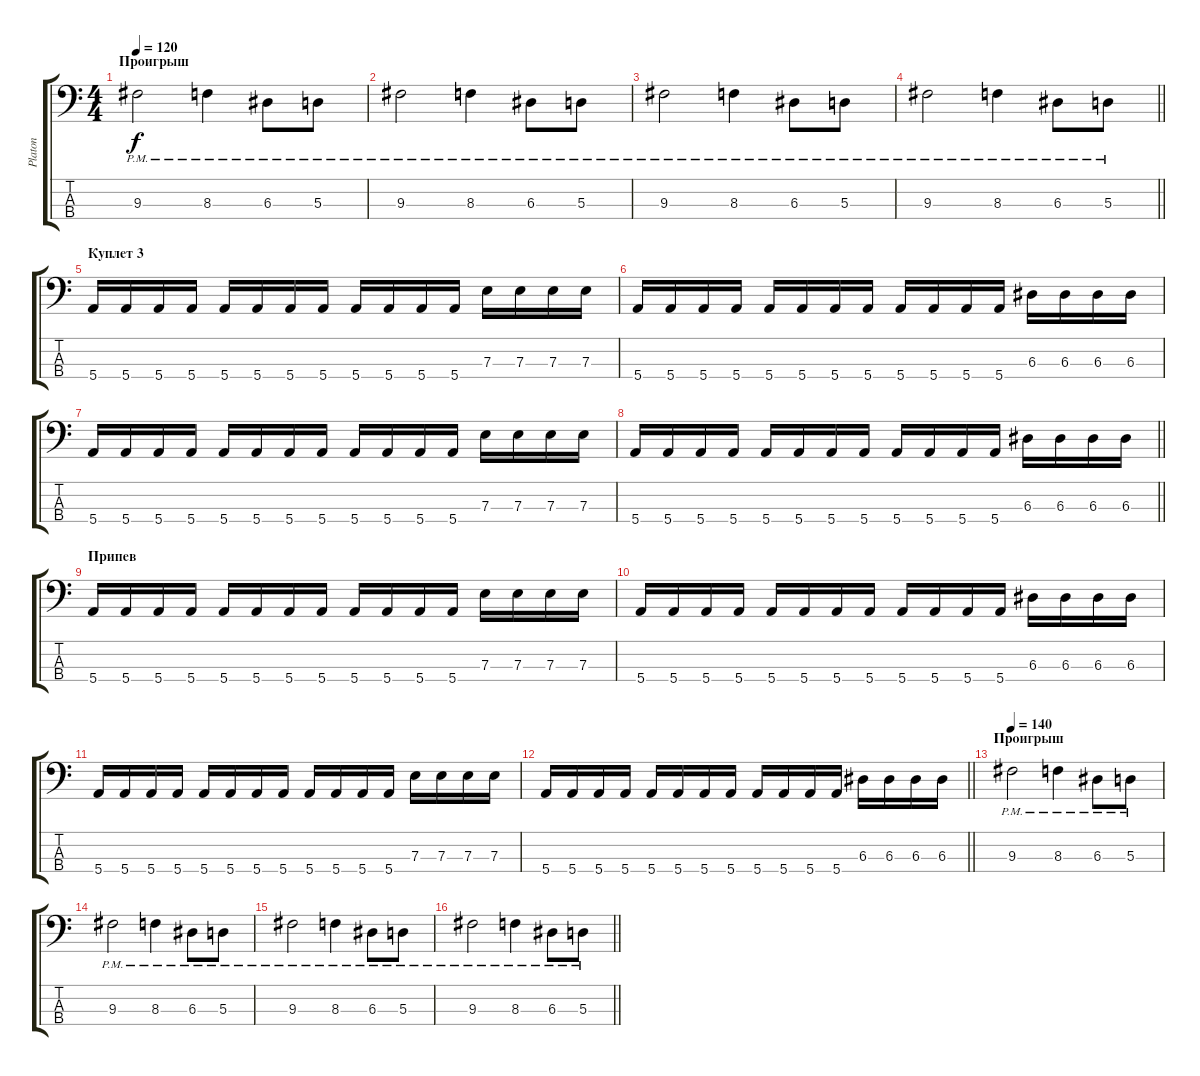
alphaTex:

\track ("Platon" "Platon") {instrument slapbass2}
\staff {score tabs}
\tuning (G2 D2 A1 E1) {hide}
\ts (4 4)
\section ("" "Проигрыш")
\tempo 120
\clef f4
\ks c
9.3{pm}.2{dy f} 8.3{pm}.4 6.3{pm}.8 5.3{pm}.8 |
9.3{pm}.2 8.3{pm}.4 6.3{pm}.8 5.3{pm}.8 |
9.3{pm}.2 8.3{pm}.4 6.3{pm}.8 5.3{pm}.8 |
\barLineRight lightlight
9.3{pm}.2 8.3{pm}.4 6.3{pm}.8 5.3{pm}.8 |
\section ("" "Куплет 3")
5.4.16 5.4.16 5.4.16 5.4.16 5.4.16 5.4.16 5.4.16 5.4.16 5.4.16 5.4.16 5.4.16 5.4.16 7.3.16 7.3.16 7.3.16 7.3.16 |
5.4.16 5.4.16 5.4.16 5.4.16 5.4.16 5.4.16 5.4.16 5.4.16 5.4.16 5.4.16 5.4.16 5.4.16 6.3.16 6.3.16 6.3.16 6.3.16 |
5.4.16 5.4.16 5.4.16 5.4.16 5.4.16 5.4.16 5.4.16 5.4.16 5.4.16 5.4.16 5.4.16 5.4.16 7.3.16 7.3.16 7.3.16 7.3.16 |
\barLineRight lightlight
5.4.16 5.4.16 5.4.16 5.4.16 5.4.16 5.4.16 5.4.16 5.4.16 5.4.16 5.4.16 5.4.16 5.4.16 6.3.16 6.3.16 6.3.16 6.3.16 |
\section ("" "Припев")
5.4.16 5.4.16 5.4.16 5.4.16 5.4.16 5.4.16 5.4.16 5.4.16 5.4.16 5.4.16 5.4.16 5.4.16 7.3.16 7.3.16 7.3.16 7.3.16 |
5.4.16 5.4.16 5.4.16 5.4.16 5.4.16 5.4.16 5.4.16 5.4.16 5.4.16 5.4.16 5.4.16 5.4.16 6.3.16 6.3.16 6.3.16 6.3.16 |
5.4.16 5.4.16 5.4.16 5.4.16 5.4.16 5.4.16 5.4.16 5.4.16 5.4.16 5.4.16 5.4.16 5.4.16 7.3.16 7.3.16 7.3.16 7.3.16 |
\barLineRight lightlight
5.4.16 5.4.16 5.4.16 5.4.16 5.4.16 5.4.16 5.4.16 5.4.16 5.4.16 5.4.16 5.4.16 5.4.16 6.3.16 6.3.16 6.3.16 6.3.16 |
\section ("" "Проигрыш")
\tempo 140
9.3{pm}.2 8.3{pm}.4 6.3{pm}.8 5.3{pm}.8 |
9.3{pm}.2 8.3{pm}.4 6.3{pm}.8 5.3{pm}.8 |
9.3{pm}.2 8.3{pm}.4 6.3{pm}.8 5.3{pm}.8 |
\barLineRight lightlight
9.3{pm}.2 8.3{pm}.4 6.3{pm}.8 5.3{pm}.8
